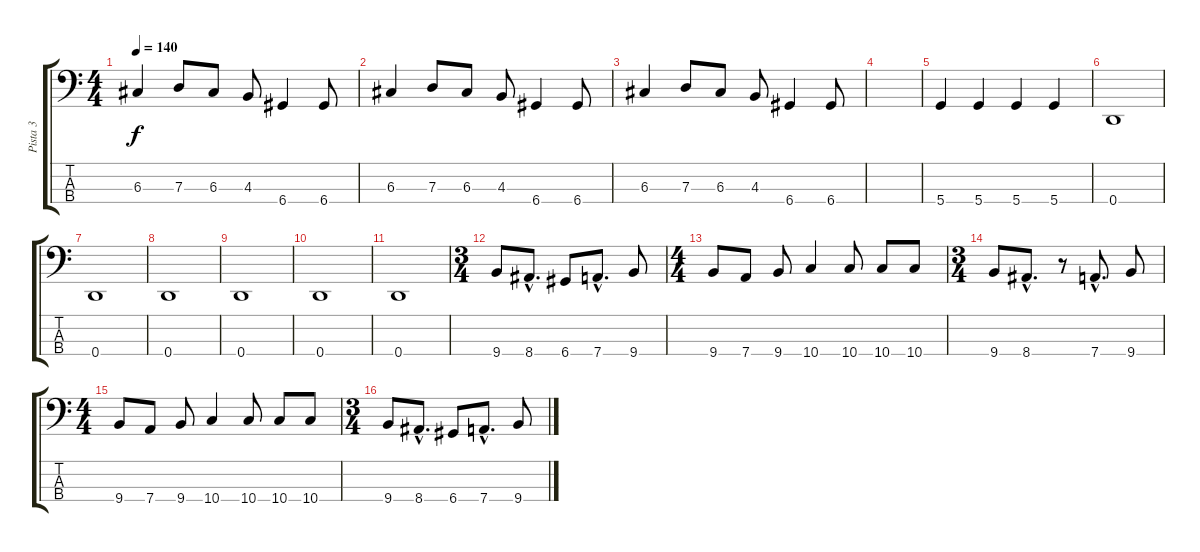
\track ("Pista 3" "Pista 3") {instrument synthbass2}
\staff {score tabs}
\tuning (F2 C2 G1 D1) {hide}
\ts (4 4)
\tempo 140
\clef f4
\ks c
6.3.4{dy f} 7.3.8 6.3.8 4.3.8 6.4.4 6.4.8 |
6.3.4 7.3.8 6.3.8 4.3.8 6.4.4 6.4.8 |
6.3.4 7.3.8 6.3.8 4.3.8 6.4.4 6.4.8 |
|
5.4.4 5.4.4 5.4.4 5.4.4 |
0.4.1 |
0.4.1 |
0.4.1 |
0.4.1 |
0.4.1 |
0.4.1 |
\ts (3 4)
9.4.8 8.4{hac}.8{d} 6.4.8 7.4{hac}.8{d} 9.4.8 |
\ts (4 4)
9.4.8 7.4.8 9.4.8 10.4.4 10.4.8 10.4.8 10.4.8 |
\ts (3 4)
9.4.8 8.4{hac}.8{d} r.8 7.4{hac}.8{d} 9.4.8 |
\ts (4 4)
9.4.8 7.4.8 9.4.8 10.4.4 10.4.8 10.4.8 10.4.8 |
\ts (3 4)
9.4.8 8.4{hac}.8{d} 6.4.8 7.4{hac}.8{d} 9.4.8
